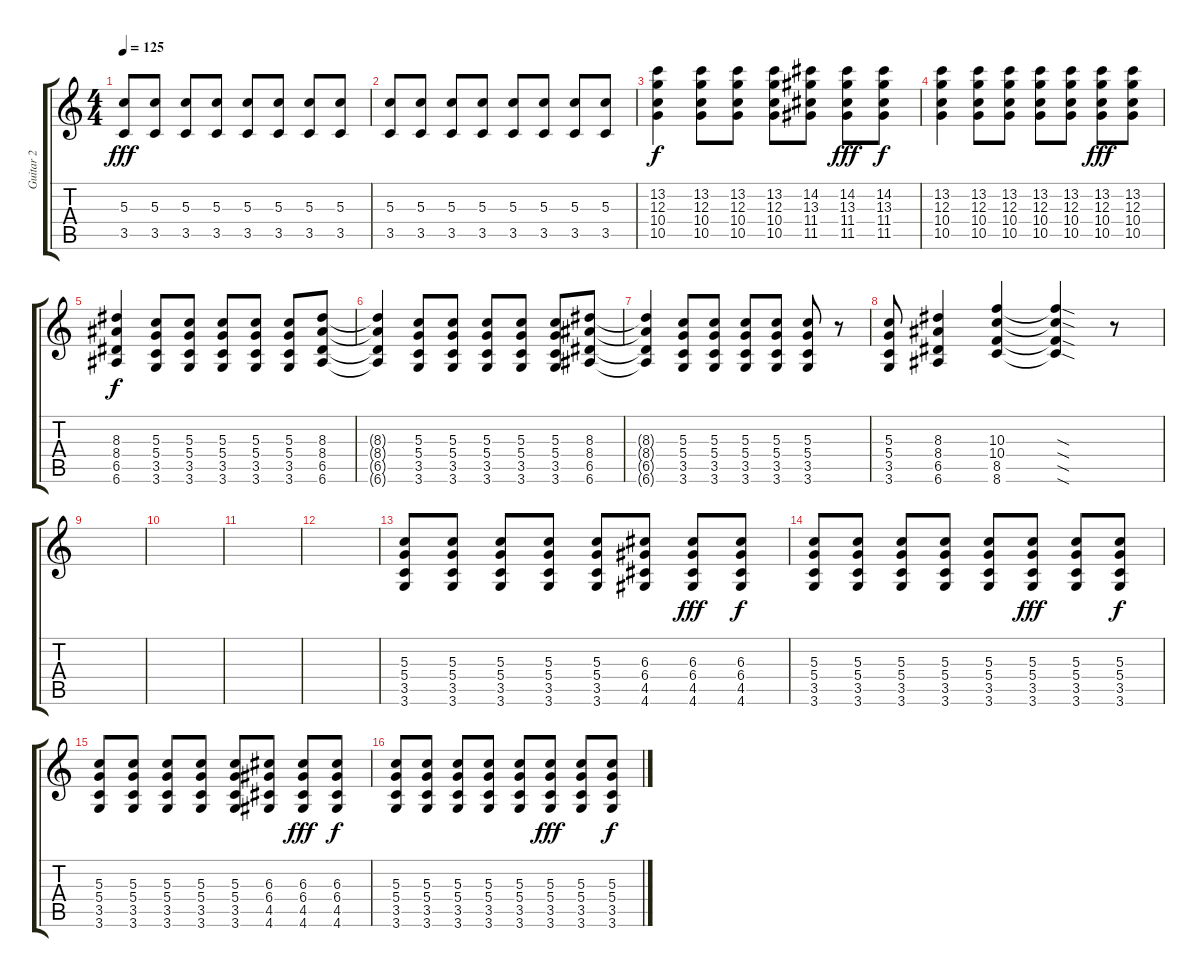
\track ("Guitar 2" "Guitar 2") {instrument distortionguitar}
\staff {score tabs}
\tuning (E4 B3 G3 D3 A2 E2) {hide}
\ts (4 4)
\tempo 125
\clef g2
\ks c
(5.3 3.5).8{dy fff} (5.3 3.5).8 (5.3 3.5).8 (5.3 3.5).8 (5.3 3.5).8 (5.3 3.5).8 (5.3 3.5).8 (5.3 3.5).8 |
(5.3 3.5).8 (5.3 3.5).8 (5.3 3.5).8 (5.3 3.5).8 (5.3 3.5).8 (5.3 3.5).8 (5.3 3.5).8 (5.3 3.5).8 |
(13.2 12.3 10.4 10.5).4{dy f} (13.2 12.3 10.4 10.5).8 (13.2 12.3 10.4 10.5).8 (13.2 12.3 10.4 10.5).8 (14.2 13.3 11.4 11.5).8 (14.2 13.3 11.4 11.5).8{dy fff} (14.2 13.3 11.4 11.5).8{dy f} |
(13.2 12.3 10.4 10.5).4 (13.2 12.3 10.4 10.5).8 (13.2 12.3 10.4 10.5).8 (13.2 12.3 10.4 10.5).8 (13.2 12.3 10.4 10.5).8 (13.2 12.3 10.4 10.5).8{dy fff} (13.2 12.3 10.4 10.5).8 |
(8.3 8.4 6.5 6.6).4{dy f} (5.3 5.4 3.5 3.6).8 (5.3 5.4 3.5 3.6).8 (5.3 5.4 3.5 3.6).8 (5.3 5.4 3.5 3.6).8 (5.3 5.4 3.5 3.6).8 (8.3 8.4 6.5 6.6).8 |
(8.3{t} 8.4{t} 6.5{t} 6.6{t}).4 (5.3 5.4 3.5 3.6).8 (5.3 5.4 3.5 3.6).8 (5.3 5.4 3.5 3.6).8 (5.3 5.4 3.5 3.6).8 (5.3 5.4 3.5 3.6).8 (8.3 8.4 6.5 6.6).8 |
(8.3{t} 8.4{t} 6.5{t} 6.6{t}).4 (5.3 5.4 3.5 3.6).8 (5.3 5.4 3.5 3.6).8 (5.3 5.4 3.5 3.6).8 (5.3 5.4 3.5 3.6).8 (5.3 5.4 3.5 3.6).8 r.8 |
(5.3 5.4 3.5 3.6).8 (8.3 8.4 6.5 6.6).4 (10.3 10.4 8.5 8.6).4 (10.3{sod t} 10.4{sod t} 8.5{sod t} 8.6{sod t}).4 r.8 |
|
|
|
|
(5.3 5.4 3.5 3.6).8 (5.3 5.4 3.5 3.6).8 (5.3 5.4 3.5 3.6).8 (5.3 5.4 3.5 3.6).8 (5.3 5.4 3.5 3.6).8 (6.3 6.4 4.5 4.6).8 (6.3 6.4 4.5 4.6).8{dy fff} (6.3 6.4 4.5 4.6).8{dy f} |
(5.3 5.4 3.5 3.6).8 (5.3 5.4 3.5 3.6).8 (5.3 5.4 3.5 3.6).8 (5.3 5.4 3.5 3.6).8 (5.3 5.4 3.5 3.6).8 (5.3 5.4 3.5 3.6).8{dy fff} (5.3 5.4 3.5 3.6).8 (5.3 5.4 3.5 3.6).8{dy f} |
(5.3 5.4 3.5 3.6).8 (5.3 5.4 3.5 3.6).8 (5.3 5.4 3.5 3.6).8 (5.3 5.4 3.5 3.6).8 (5.3 5.4 3.5 3.6).8 (6.3 6.4 4.5 4.6).8 (6.3 6.4 4.5 4.6).8{dy fff} (6.3 6.4 4.5 4.6).8{dy f} |
(5.3 5.4 3.5 3.6).8 (5.3 5.4 3.5 3.6).8 (5.3 5.4 3.5 3.6).8 (5.3 5.4 3.5 3.6).8 (5.3 5.4 3.5 3.6).8 (5.3 5.4 3.5 3.6).8{dy fff} (5.3 5.4 3.5 3.6).8 (5.3 5.4 3.5 3.6).8{dy f}
